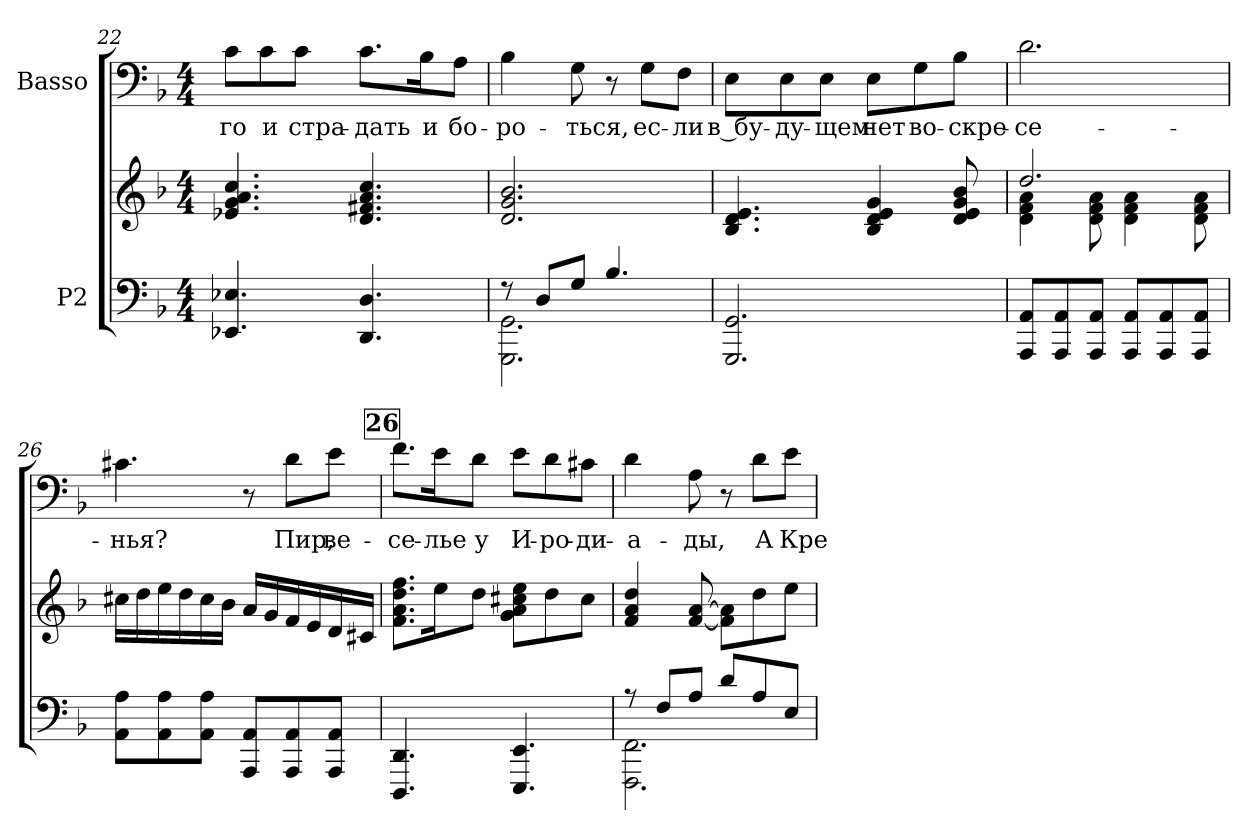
**kern	**kern	**kern	**text
*part2	*part2	*part1	*part1
*staff3	*staff2	*staff1	*staff1
*I"P2	*	*I"Basso	*
*clefF4	*clefG2	*clefF4	*
*k[b-]	*k[b-]	*k[b-]	*
*d:	*d:	*d:	*
*M4/4	*M4/4	*M4/4	*
=22	=22	=22	=22
!	!	!	!LO:LY:b:color=#000000
4.EE-Xi/ 4.E-Xi	4.e-Xi/ 4.gi 4.ai 4.cci	8ci\L	-го
!	!	!	!LO:LY:b:color=#000000
.	.	8ci\	и
!	!	!	!LO:LY:b:color=#000000
.	.	8ci\J	стра-
!	!	!	!LO:LY:b:color=#000000
4.DDi/ 4.Di	4.di/ 4.f#Xi 4.ai 4.cci	8.ci\L	-дать
!	!	!	!LO:LY:b:color=#000000
.	.	16B-i\k	и
!	!	!	!LO:LY:b:color=#000000
.	.	8Ai\J	бо-
!!LO:PB:g=z
=23	=23	=23	=23
*^	*	*	*
!	!	!	!	!LO:LY:b:color=#000000
8r	2.GGGi\ 2.GGi	2.di/ 2.gi 2.b-i	4B-i\	-ро-
8Di/L	.	.	.	.
!	!	!	!	!LO:LY:b:color=#000000
8Gi/J	.	.	8Gi\	-ться,
4.B-i/	.	.	8r	.
!	!	!	!	!LO:LY:b:color=#000000
.	.	.	8Gi\L	ес-
!	!	!	!	!LO:LY:b:color=#000000
.	.	.	8Fi\J	-ли
*v	*v	*	*	*
=24	=24	=24	=24
!	!	!	!LO:LY:b:color=#000000
2.GGGi/ 2.GGi	4.B-i/ 4.di 4.ei	8Ei\L	в бу-
!	!	!	!LO:LY:b:color=#000000
.	.	8Ei\	-ду-
!	!	!	!LO:LY:b:color=#000000
.	.	8Ei\J	-щем
!	!	!	!LO:LY:b:color=#000000
.	4B-i/ 4di 4ei 4gi	8Ei\L	нет
!	!	!	!LO:LY:b:color=#000000
.	.	8Gi\	во-
!	!	!	!LO:LY:b:color=#000000
.	8di/ 8ei 8gi 8b-i	8B-i\J	-скре-
=25	=25	=25	=25
*	*^	*	*
!	!	!	!	!LO:LY:b:color=#000000
8AAAi/ 8AAiL	2.ddi/	4di\ 4fi 4ai	2.di\	-се-
8AAAi/ 8AAi	.	.	.	.
8AAAi/ 8AAiJ	.	8di\ 8fi 8ai	.	.
8AAAi/ 8AAiL	.	4di\ 4fi 4ai	.	.
8AAAi/ 8AAi	.	.	.	.
8AAAi/ 8AAiJ	.	8di\ 8fi 8ai	.	.
*	*v	*v	*	*
=26	=26	=26	=26
*	*^	*	*
!	!	!	!	!LO:LY:b:color=#000000
*	*v	*v	*	*
8AAi\ 8AiL	16cc#Xi\LL	4.c#Xi\	-нья?
.	16ddi\	.	.
8AAi\ 8Ai	16eei\	.	.
.	16ddi\	.	.
8AAi\ 8AiJ	16cc#i\	.	.
.	16b-i\JJ	.	.
8AAAi/ 8AAiL	16ai/LL	8r	.
.	16gi/	.	.
!	!	!	!LO:LY:b:color=#000000
8AAAi/ 8AAi	16fi/	8di\L	Пир,
.	16ei/	.	.
!	!	!	!LO:LY:b:color=#000000
8AAAi/ 8AAiJ	16di/	8ei\J	ве-
.	16c#Xi/JJ	.	.
!!LO:LB:g=z
!!LO:REH:place=s1:B:color=#000000:enc=box:fs=12.5566:t=26
=27	=27	=27	=27
!	!	!	!LO:LY:b:color=#000000
4.DDDi/ 4.DDi	8.fi\ 8.ai 8.ddi 8.ffiL	8.fi\L	-се-
!	!	!	!LO:LY:b:color=#000000
.	16eei\K	16ei\K	-лье
!	!	!	!LO:LY:b:color=#000000
.	8ddi\J	8di\J	у
!	!	!	!LO:LY:b:color=#000000
4.EEEi/ 4.EEi	8gi\ 8ai 8cc#Xi 8eeiL	8ei\L	И-
!	!	!	!LO:LY:b:color=#000000
.	8ddi\	8di\	-ро-
!	!	!	!LO:LY:b:color=#000000
.	8cc#i\J	8c#Xi\J	-ди-
=28	=28	=28	=28
*^	*	*	*
!	!	!	!	!LO:LY:b:color=#000000
8r	2.FFFi\ 2.FFi	4fi/ 4ai 4ddi	4di\	-а-
8Fi/L	.	.	.	.
!	!	!	!	!LO:LY:b:color=#000000
8Ai/J	.	[<8fi/ [>8ai	8Ai\	-ды,
8di/L	.	8fi\] 8ai]L	8r	.
!	!	!	!	!LO:LY:b:color=#000000
8Ai/	.	8ddi\	8di\L	А
!	!	!	!	!LO:LY:b:color=#000000
8Ei/J	.	8eei\J	8ei\J	Кре-
*v	*v	*	*	*
=	=	=	=
*-	*-	*-	*-
